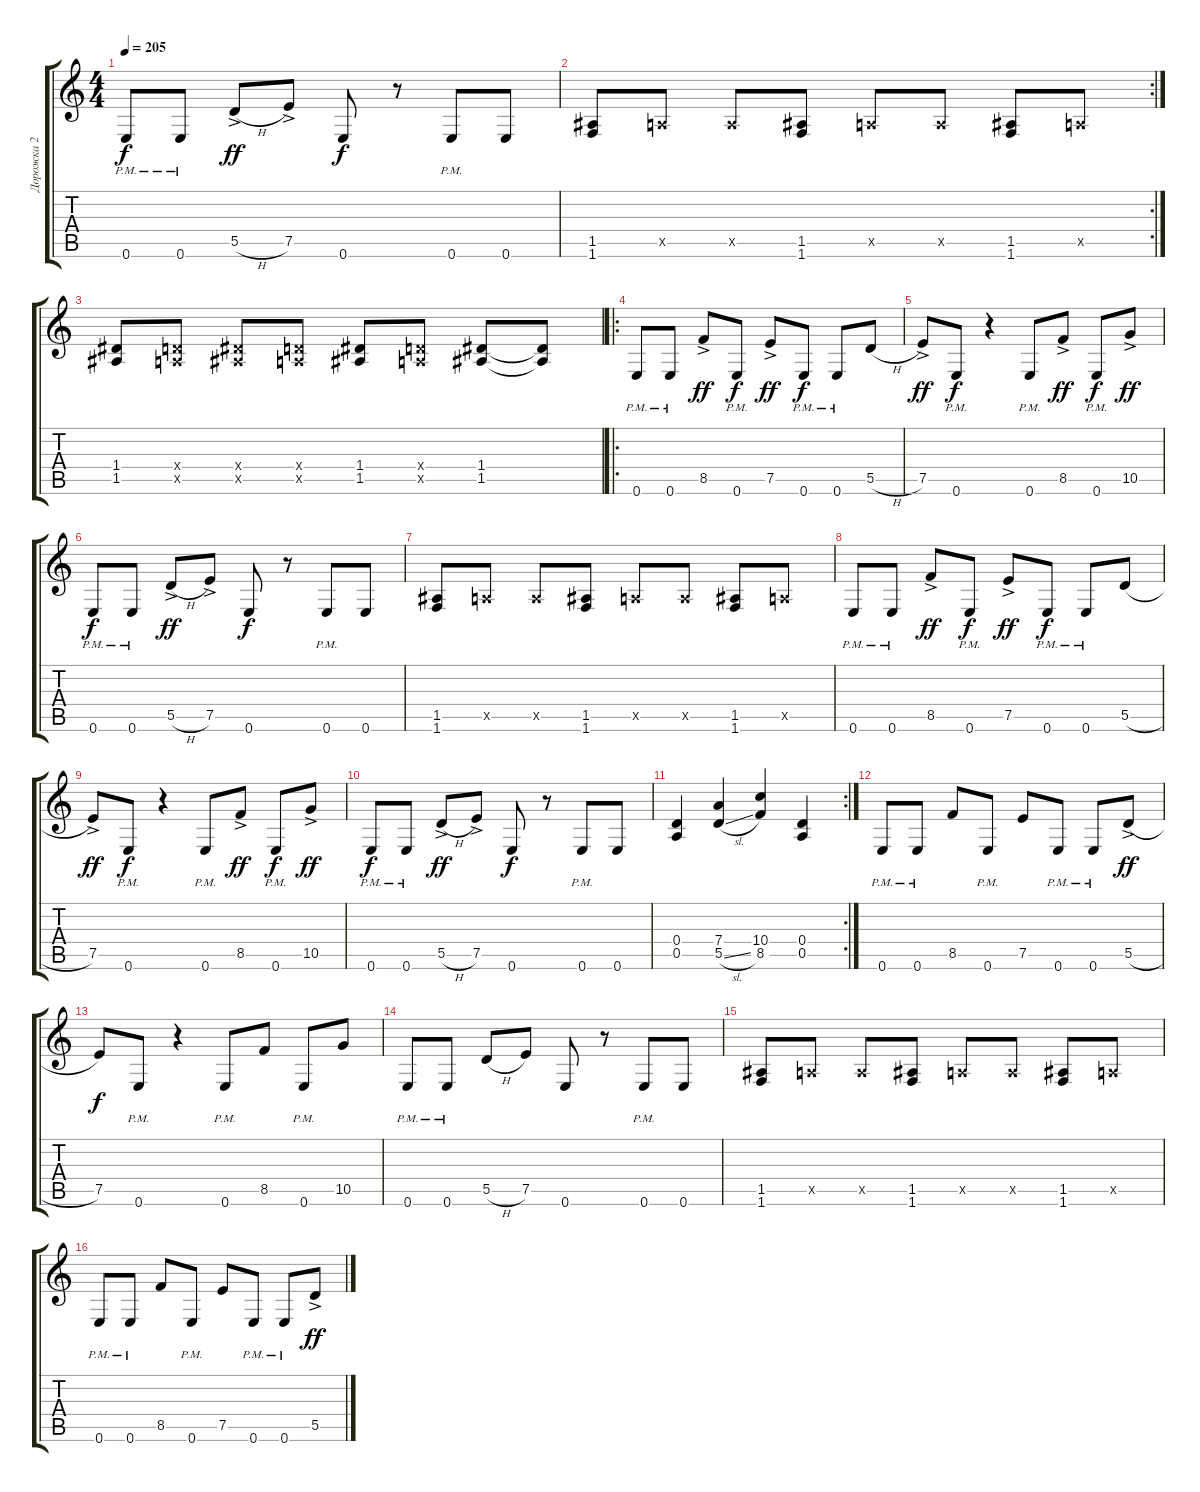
\track ("Дорожка 2" "Дорожка 2") {instrument distortionguitar}
\staff {score tabs}
\tuning (E4 B3 G3 D3 A2 E2) {hide}
\ts (4 4)
\tempo 205
\clef g2
\ks c
0.6{pm}.8{dy f} 0.6{pm}.8 5.5{h ac}.8{dy ff} 7.5{ac}.8 0.6.8{dy f} r.8 0.6{pm}.8 0.6.8 |
\rc 2
(1.5 1.6).8 0.5{x}.8 0.5{x}.8 (1.5 1.6).8 0.5{x}.8 0.5{x}.8 (1.5 1.6).8 0.5{x}.8 |
(1.4 1.5).8 (0.4{x} 0.5{x}).8 (1.4{x} 1.5{x}).8 (0.4{x} 0.5{x}).8 (1.4 1.5).8 (0.4{x} 0.5{x}).8 (1.4 1.5).8 (1.4{t} 1.5{t}).8 |
\ro
0.6{pm}.8 0.6{pm}.8 8.5{ac}.8{dy ff} 0.6{pm}.8{dy f} 7.5{ac}.8{dy ff} 0.6{pm}.8{dy f} 0.6{pm}.8 5.5{h}.8 |
7.5{ac}.8{dy ff} 0.6{pm}.8{dy f} r.4 0.6{pm}.8 8.5{ac}.8{dy ff} 0.6{pm}.8{dy f} 10.5{ac}.8{dy ff} |
0.6{pm}.8{dy f} 0.6{pm}.8 5.5{h ac}.8{dy ff} 7.5{ac}.8 0.6.8{dy f} r.8 0.6{pm}.8 0.6.8 |
(1.5 1.6).8 0.5{x}.8 0.5{x}.8 (1.5 1.6).8 0.5{x}.8 0.5{x}.8 (1.5 1.6).8 0.5{x}.8 |
0.6{pm}.8 0.6{pm}.8 8.5{ac}.8{dy ff} 0.6{pm}.8{dy f} 7.5{ac}.8{dy ff} 0.6{pm}.8{dy f} 0.6{pm}.8 5.5{h}.8 |
7.5{ac}.8{dy ff} 0.6{pm}.8{dy f} r.4 0.6{pm}.8 8.5{ac}.8{dy ff} 0.6{pm}.8{dy f} 10.5{ac}.8{dy ff} |
0.6{pm}.8{dy f} 0.6{pm}.8 5.5{h ac}.8{dy ff} 7.5{ac}.8 0.6.8{dy f} r.8 0.6{pm}.8 0.6.8 |
\rc 2
(0.4 0.5).4 (7.4 5.5{sl}).4 (10.4 8.5).4 (0.4 0.5).4 |
0.6{pm}.8 0.6{pm}.8 8.5.8 0.6{pm}.8 7.5.8 0.6{pm}.8 0.6{pm}.8 5.5{h ac}.8{dy ff} |
7.5.8{dy f} 0.6{pm}.8 r.4 0.6{pm}.8 8.5.8 0.6{pm}.8 10.5.8 |
0.6{pm}.8 0.6{pm}.8 5.5{h}.8 7.5.8 0.6.8 r.8 0.6{pm}.8 0.6.8 |
(1.5 1.6).8 0.5{x}.8 0.5{x}.8 (1.5 1.6).8 0.5{x}.8 0.5{x}.8 (1.5 1.6).8 0.5{x}.8 |
0.6{pm}.8 0.6{pm}.8 8.5.8 0.6{pm}.8 7.5.8 0.6{pm}.8 0.6{pm}.8 5.5{h ac}.8{dy ff}
